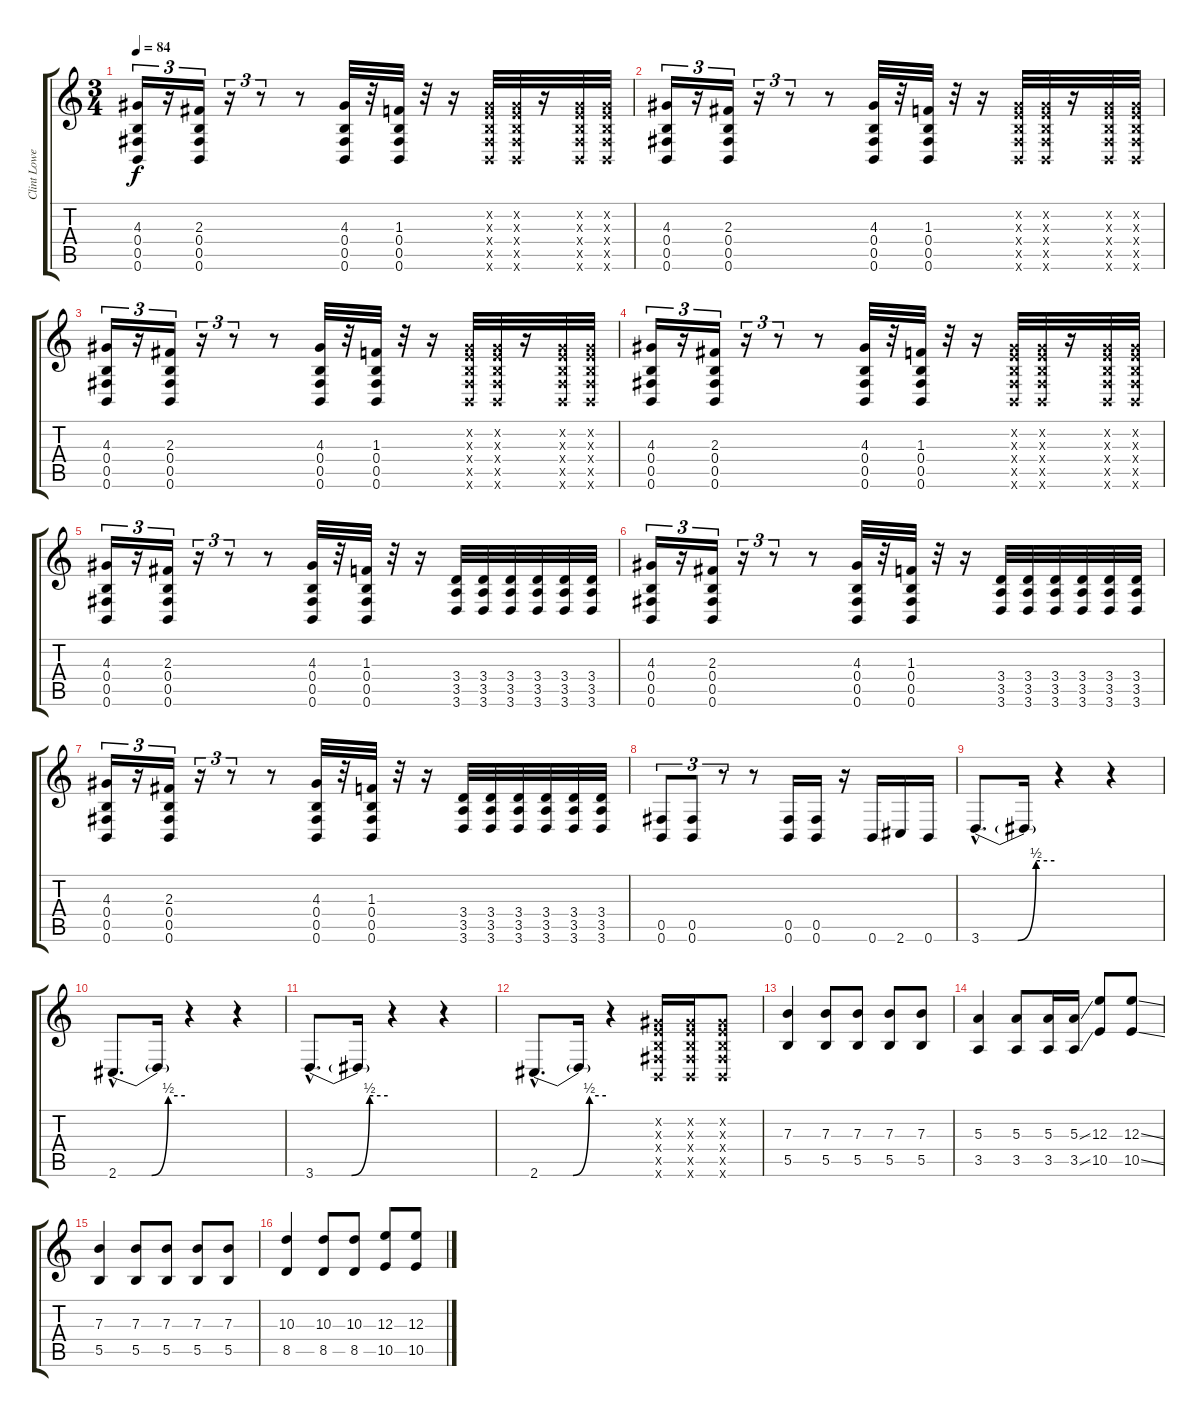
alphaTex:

\track ("Clint Lowery - Guitar" "Clint Lowe") {instrument distortionguitar}
\staff {score tabs}
\tuning (Db4 Ab3 E3 B2 Gb2 B1) {hide}
\ts (3 4)
\tempo 84
\clef g2
\ks c
(4.3 0.4 0.5 0.6).16{tu (3 2) dy f} r.16{tu (3 2)} (2.3 0.4 0.5 0.6).16{tu (3 2)} r.16{tu (3 2)} r.8{tu (3 2)} r.8 (4.3 0.4 0.5 0.6).32 r.32 (1.3 0.4 0.5 0.6).32 r.32 r.16 (0.2{x} 0.3{x} 0.4{x} 0.5{x} 0.6{x}).32 (0.2{x} 0.3{x} 0.4{x} 0.5{x} 0.6{x}).32 r.16 (0.2{x} 0.3{x} 0.4{x} 0.5{x} 0.6{x}).32 (0.2{x} 0.3{x} 0.4{x} 0.5{x} 0.6{x}).32 |
(4.3 0.4 0.5 0.6).16{tu (3 2)} r.16{tu (3 2)} (2.3 0.4 0.5 0.6).16{tu (3 2)} r.16{tu (3 2)} r.8{tu (3 2)} r.8 (4.3 0.4 0.5 0.6).32 r.32 (1.3 0.4 0.5 0.6).32 r.32 r.16 (0.2{x} 0.3{x} 0.4{x} 0.5{x} 0.6{x}).32 (0.2{x} 0.3{x} 0.4{x} 0.5{x} 0.6{x}).32 r.16 (0.2{x} 0.3{x} 0.4{x} 0.5{x} 0.6{x}).32 (0.2{x} 0.3{x} 0.4{x} 0.5{x} 0.6{x}).32 |
(4.3 0.4 0.5 0.6).16{tu (3 2)} r.16{tu (3 2)} (2.3 0.4 0.5 0.6).16{tu (3 2)} r.16{tu (3 2)} r.8{tu (3 2)} r.8 (4.3 0.4 0.5 0.6).32 r.32 (1.3 0.4 0.5 0.6).32 r.32 r.16 (0.2{x} 0.3{x} 0.4{x} 0.5{x} 0.6{x}).32 (0.2{x} 0.3{x} 0.4{x} 0.5{x} 0.6{x}).32 r.16 (0.2{x} 0.3{x} 0.4{x} 0.5{x} 0.6{x}).32 (0.2{x} 0.3{x} 0.4{x} 0.5{x} 0.6{x}).32 |
(4.3 0.4 0.5 0.6).16{tu (3 2)} r.16{tu (3 2)} (2.3 0.4 0.5 0.6).16{tu (3 2)} r.16{tu (3 2)} r.8{tu (3 2)} r.8 (4.3 0.4 0.5 0.6).32 r.32 (1.3 0.4 0.5 0.6).32 r.32 r.16 (0.2{x} 0.3{x} 0.4{x} 0.5{x} 0.6{x}).32 (0.2{x} 0.3{x} 0.4{x} 0.5{x} 0.6{x}).32 r.16 (0.2{x} 0.3{x} 0.4{x} 0.5{x} 0.6{x}).32 (0.2{x} 0.3{x} 0.4{x} 0.5{x} 0.6{x}).32 |
(4.3 0.4 0.5 0.6).16{tu (3 2)} r.16{tu (3 2)} (2.3 0.4 0.5 0.6).16{tu (3 2)} r.16{tu (3 2)} r.8{tu (3 2)} r.8 (4.3 0.4 0.5 0.6).32 r.32 (1.3 0.4 0.5 0.6).32 r.32 r.16 (3.4 3.5 3.6).32 (3.4 3.5 3.6).32 (3.4 3.5 3.6).32 (3.4 3.5 3.6).32 (3.4 3.5 3.6).32 (3.4 3.5 3.6).32 |
(4.3 0.4 0.5 0.6).16{tu (3 2)} r.16{tu (3 2)} (2.3 0.4 0.5 0.6).16{tu (3 2)} r.16{tu (3 2)} r.8{tu (3 2)} r.8 (4.3 0.4 0.5 0.6).32 r.32 (1.3 0.4 0.5 0.6).32 r.32 r.16 (3.4 3.5 3.6).32 (3.4 3.5 3.6).32 (3.4 3.5 3.6).32 (3.4 3.5 3.6).32 (3.4 3.5 3.6).32 (3.4 3.5 3.6).32 |
(4.3 0.4 0.5 0.6).16{tu (3 2)} r.16{tu (3 2)} (2.3 0.4 0.5 0.6).16{tu (3 2)} r.16{tu (3 2)} r.8{tu (3 2)} r.8 (4.3 0.4 0.5 0.6).32 r.32 (1.3 0.4 0.5 0.6).32 r.32 r.16 (3.4 3.5 3.6).32 (3.4 3.5 3.6).32 (3.4 3.5 3.6).32 (3.4 3.5 3.6).32 (3.4 3.5 3.6).32 (3.4 3.5 3.6).32 |
(0.5 0.6).8{tu (3 2)} (0.5 0.6).8{tu (3 2)} r.8{tu (3 2)} r.8 (0.5 0.6).16 (0.5 0.6).16 r.16 0.6.16 2.6.16 0.6.16 |
3.6{be (custom 0 0 30 0 45 2 60 2) hac}.8{d} 3.6{t}.16 r.4 r.4 |
2.6{be (custom 0 0 30 0 45 2 60 2) hac}.8{d} 2.6{t}.16 r.4 r.4 |
3.6{be (custom 0 0 30 0 45 2 60 2) hac}.8{d} 3.6{t}.16 r.4 r.4 |
2.6{be (custom 0 0 30 0 45 2 60 2) hac}.8{d} 2.6{t}.16 r.4 (0.2{x} 0.3{x} 0.4{x} 0.5{x} 0.6{x}).16 (0.2{x} 0.3{x} 0.4{x} 0.5{x} 0.6{x}).16 (0.2{x} 0.3{x} 0.4{x} 0.5{x} 0.6{x}).8 |
(7.3 5.5).4 (7.3 5.5).8 (7.3 5.5).8 (7.3 5.5).8 (7.3 5.5).8 |
(5.3 3.5).4 (5.3 3.5).8 (5.3 3.5).16 (5.3{ss} 3.5{ss}).16 (12.3 10.5).8 (12.3{ss} 10.5{ss}).8 |
(7.3 5.5).4 (7.3 5.5).8 (7.3 5.5).8 (7.3 5.5).8 (7.3 5.5).8 |
(10.3 8.5).4 (10.3 8.5).8 (10.3 8.5).8 (12.3 10.5).8 (12.3 10.5).8
